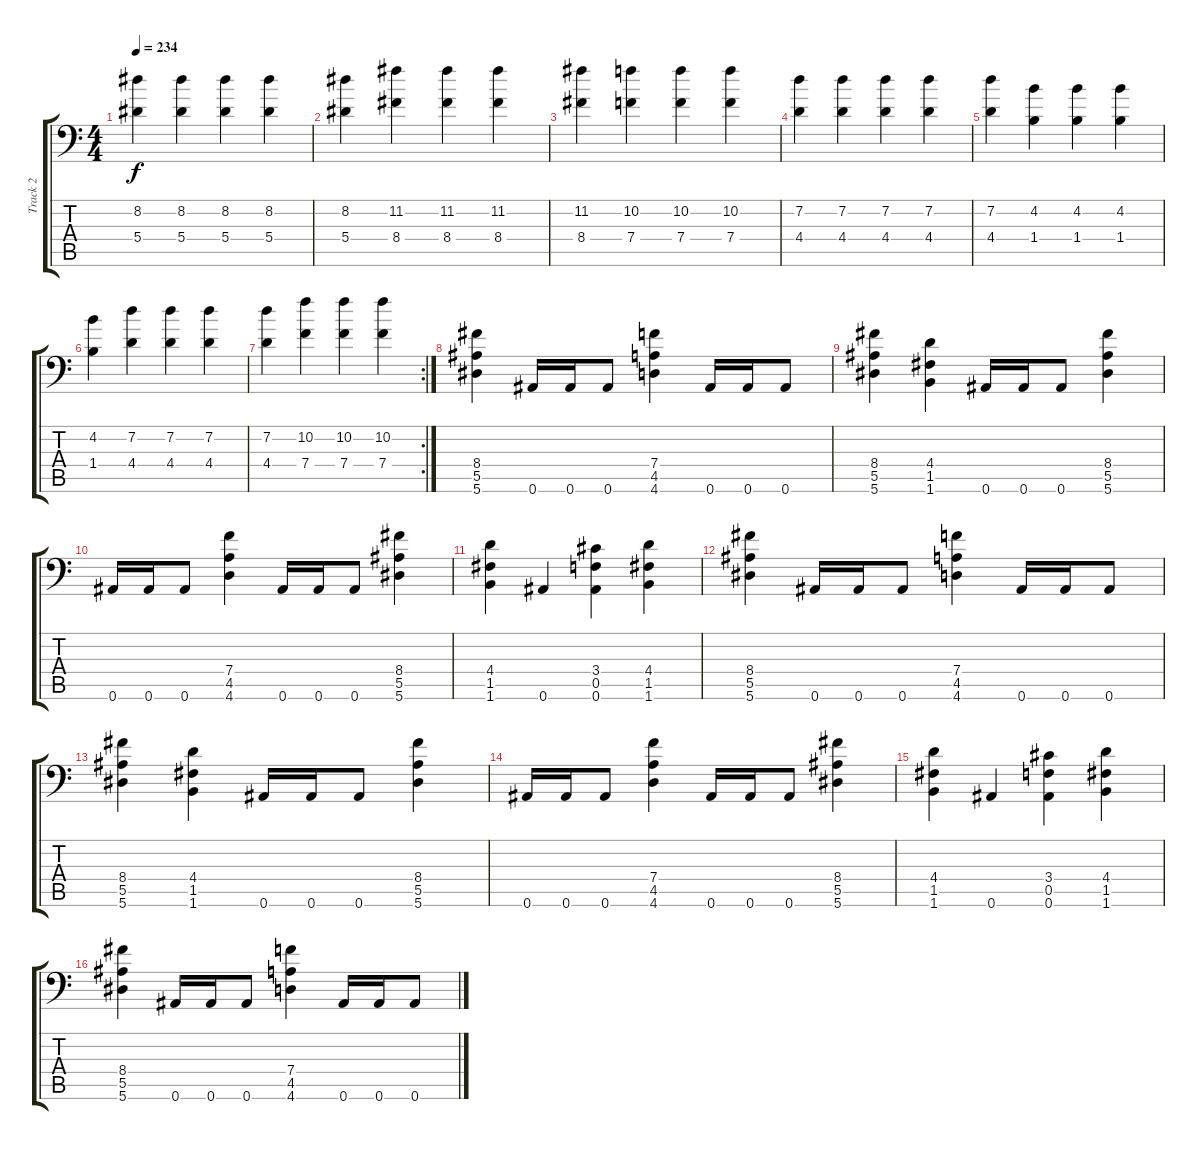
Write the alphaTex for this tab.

\track ("Track 2" "Track 2") {instrument distortionguitar}
\staff {score tabs}
\tuning (C4 G3 Eb3 Bb2 F2 Bb1) {hide}
\ts (4 4)
\tempo 234
\clef f4
\ks c
(8.2 5.4).4{dy f} (8.2 5.4).4 (8.2 5.4).4 (8.2 5.4).4 |
(8.2 5.4).4 (11.2 8.4).4 (11.2 8.4).4 (11.2 8.4).4 |
(11.2 8.4).4 (10.2 7.4).4 (10.2 7.4).4 (10.2 7.4).4 |
(7.2 4.4).4 (7.2 4.4).4 (7.2 4.4).4 (7.2 4.4).4 |
(7.2 4.4).4 (4.2 1.4).4 (4.2 1.4).4 (4.2 1.4).4 |
(4.2 1.4).4 (7.2 4.4).4 (7.2 4.4).4 (7.2 4.4).4 |
\rc 2
(7.2 4.4).4 (10.2 7.4).4 (10.2 7.4).4 (10.2 7.4).4 |
(8.4 5.5 5.6).4 0.6.16 0.6.16 0.6.8 (7.4 4.5 4.6).4 0.6.16 0.6.16 0.6.8 |
(8.4 5.5 5.6).4 (4.4 1.5 1.6).4 0.6.16 0.6.16 0.6.8 (8.4 5.5 5.6).4 |
0.6.16 0.6.16 0.6.8 (7.4 4.5 4.6).4 0.6.16 0.6.16 0.6.8 (8.4 5.5 5.6).4 |
(4.4 1.5 1.6).4 0.6.4 (3.4 0.5 0.6).4 (4.4 1.5 1.6).4 |
(8.4 5.5 5.6).4 0.6.16 0.6.16 0.6.8 (7.4 4.5 4.6).4 0.6.16 0.6.16 0.6.8 |
(8.4 5.5 5.6).4 (4.4 1.5 1.6).4 0.6.16 0.6.16 0.6.8 (8.4 5.5 5.6).4 |
0.6.16 0.6.16 0.6.8 (7.4 4.5 4.6).4 0.6.16 0.6.16 0.6.8 (8.4 5.5 5.6).4 |
(4.4 1.5 1.6).4 0.6.4 (3.4 0.5 0.6).4 (4.4 1.5 1.6).4 |
(8.4 5.5 5.6).4 0.6.16 0.6.16 0.6.8 (7.4 4.5 4.6).4 0.6.16 0.6.16 0.6.8
